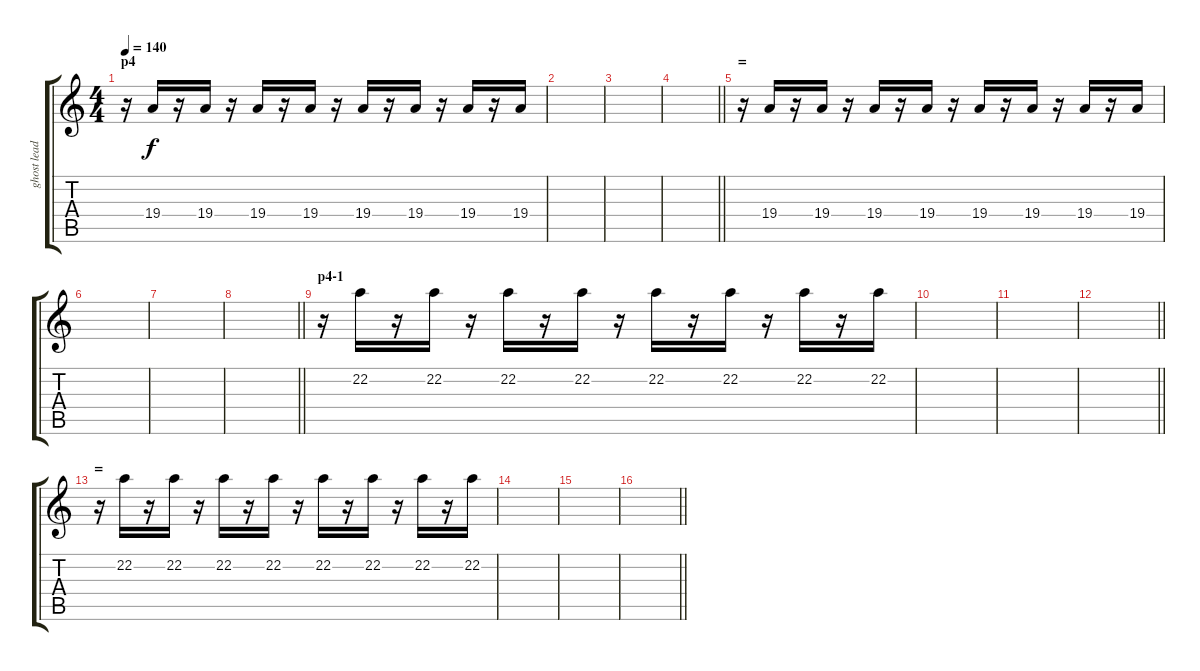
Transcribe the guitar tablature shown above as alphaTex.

\track ("ghost lead" "ghost lead") {instrument pad3polysynth}
\staff {score tabs}
\tuning (E4 B3 G3 D3 A2 E2) {hide}
\ts (4 4)
\section ("" "p4")
\tempo 140
\clef g2
\ks c
r.16{dy f} 19.4.16 r.16 19.4.16 r.16 19.4.16 r.16 19.4.16 r.16 19.4.16 r.16 19.4.16 r.16 19.4.16 r.16 19.4.16 |
|
|
\barLineRight lightlight
|
\section ("" "=")
r.16 19.4.16 r.16 19.4.16 r.16 19.4.16 r.16 19.4.16 r.16 19.4.16 r.16 19.4.16 r.16 19.4.16 r.16 19.4.16 |
|
|
\barLineRight lightlight
|
\section ("" "p4-1")
r.16 22.2.16 r.16 22.2.16 r.16 22.2.16 r.16 22.2.16 r.16 22.2.16 r.16 22.2.16 r.16 22.2.16 r.16 22.2.16 |
|
|
\barLineRight lightlight
|
\section ("" "=")
r.16 22.2.16 r.16 22.2.16 r.16 22.2.16 r.16 22.2.16 r.16 22.2.16 r.16 22.2.16 r.16 22.2.16 r.16 22.2.16 |
|
|
\barLineRight lightlight
